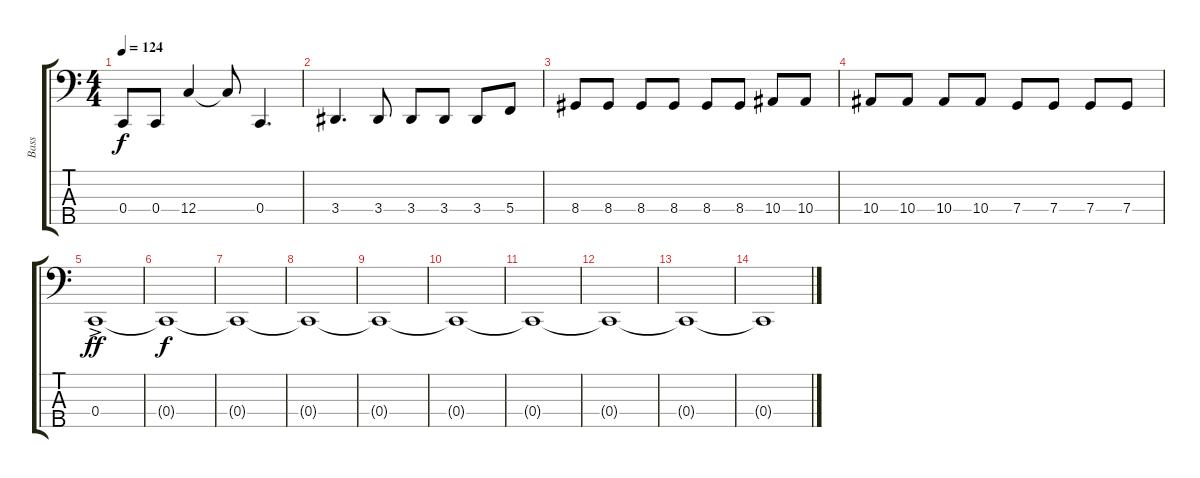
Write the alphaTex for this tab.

\track ("Bass" "Bass") {instrument electricbasspick}
\staff {score tabs}
\tuning (F2 C2 G1 C1 A0) {hide}
\ts (4 4)
\tempo 124
\clef f4
\ks c
0.4.8{dy f} 0.4.8 12.4.4 12.4{t}.8 0.4.4{d} |
3.4.4{d} 3.4.8 3.4.8 3.4.8 3.4.8 5.4.8 |
8.4.8 8.4.8 8.4.8 8.4.8 8.4.8 8.4.8 10.4.8 10.4.8 |
10.4.8 10.4.8 10.4.8 10.4.8 7.4.8 7.4.8 7.4.8 7.4.8 |
0.4{ac}.1{dy ff} |
0.4{t}.1{dy f} |
0.4{t}.1 |
0.4{t}.1 |
0.4{t}.1 |
0.4{t}.1 |
0.4{t}.1 |
0.4{t}.1 |
0.4{t}.1 |
0.4{t}.1
